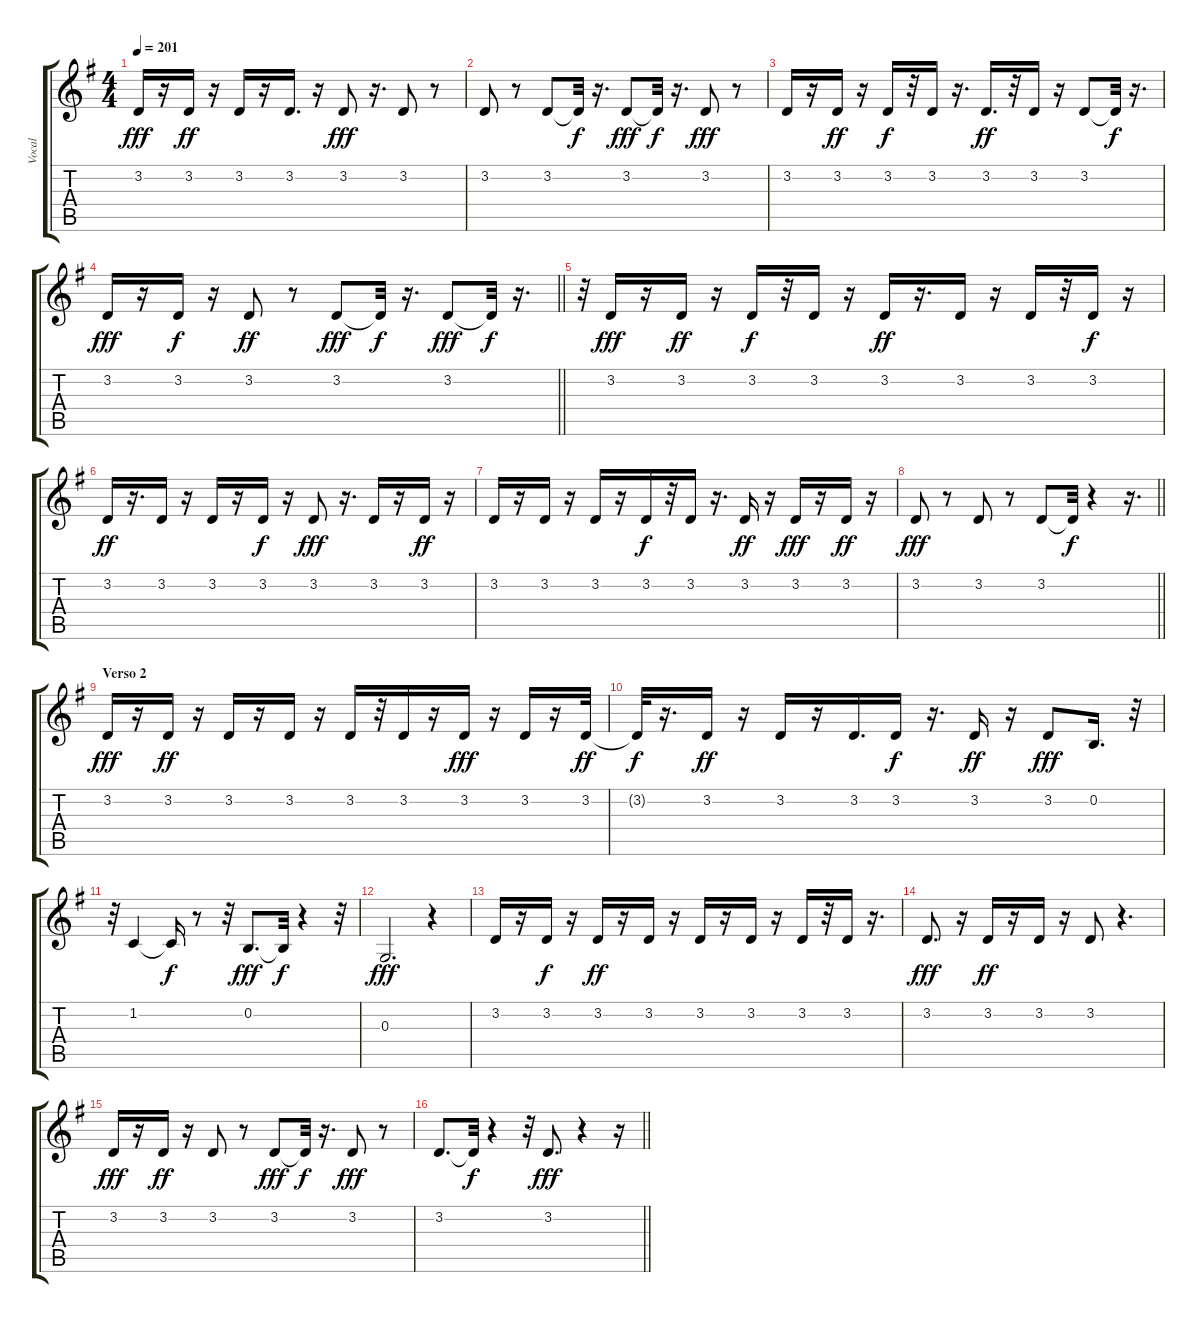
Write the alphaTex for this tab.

\track ("Vocal" "Vocal") {instrument voiceoohs}
\staff {score tabs}
\tuning (E4 B3 G3 D3 A2 E2) {hide}
\ts (4 4)
\tempo 201
\clef g2
\ks g
3.2.16{dy fff} r.16 3.2.16{dy ff} r.16 3.2.16 r.16 3.2.16{d} r.16 3.2.8{dy fff} r.16{d} 3.2.8 r.8 |
3.2.8 r.8 3.2.8 3.2{t}.32{dy f} r.16{d} 3.2.8{dy fff} 3.2{t}.32{dy f} r.16{d} 3.2.8{dy fff} r.8 |
3.2.16 r.16 3.2.16{dy ff} r.16 3.2.16{dy f} r.32 3.2.16 r.16{d} 3.2.16{d dy ff} r.32 3.2.16 r.16 3.2.8 3.2{t}.32{dy f} r.16{d} |
\barLineRight lightlight
3.2.16{dy fff} r.16 3.2.16{dy f} r.16 3.2.8{dy ff} r.8 3.2.8{dy fff} 3.2{t}.32{dy f} r.16{d} 3.2.8{dy fff} 3.2{t}.32{dy f} r.16{d} |
r.32 3.2.16{dy fff} r.16 3.2.16{dy ff} r.16 3.2.16{dy f} r.32 3.2.16 r.16 3.2.16{dy ff} r.16{d} 3.2.16 r.16 3.2.16 r.32 3.2.16{dy f} r.16 |
3.2.16{dy ff} r.16{d} 3.2.16 r.16 3.2.16 r.16 3.2.16{dy f} r.16 3.2.8{dy fff} r.16{d} 3.2.16 r.16 3.2.16{dy ff} r.16 |
3.2.16 r.16 3.2.16 r.16 3.2.16 r.16 3.2.16{dy f} r.32 3.2.16 r.16{d} 3.2.16{dy ff} r.16 3.2.16{dy fff} r.16 3.2.16{dy ff} r.16 |
\barLineRight lightlight
3.2.8{dy fff} r.8 3.2.8 r.8 3.2.8 3.2{t}.32{dy f} r.4 r.16{d} |
\section ("" "Verso 2")
3.2.16{dy fff} r.16 3.2.16{dy ff} r.16 3.2.16 r.16 3.2.16 r.16 3.2.16 r.32 3.2.16 r.16 3.2.16{dy fff} r.16 3.2.16 r.16 3.2.32{dy ff} |
3.2{t}.32{dy f} r.16{d} 3.2.16{dy ff} r.16 3.2.16 r.16 3.2.16{d} 3.2.16{dy f} r.16{d} 3.2.16{dy ff} r.16 3.2.8{dy fff} 0.2.16{d} r.32 |
r.32 1.2.4 1.2{t}.16{dy f} r.8 r.32 0.2.8{d dy fff} 0.2{t}.32{dy f} r.4 r.32 |
0.3.2{d dy fff} r.4 |
3.2.16 r.16 3.2.16{dy f} r.16 3.2.16{dy ff} r.16 3.2.16 r.16 3.2.16 r.16 3.2.16 r.16 3.2.16 r.32 3.2.16 r.16{d} |
3.2.8{d dy fff} r.16 3.2.16{dy ff} r.16 3.2.16 r.16 3.2.8 r.4{d} |
3.2.16{dy fff} r.16 3.2.16{dy ff} r.16 3.2.8 r.8 3.2.8{dy fff} 3.2{t}.32{dy f} r.16{d} 3.2.8{dy fff} r.8 |
\barLineRight lightlight
3.2.8{d} 3.2{t}.32{dy f} r.4 r.32 3.2.8{d dy fff} r.4 r.16
